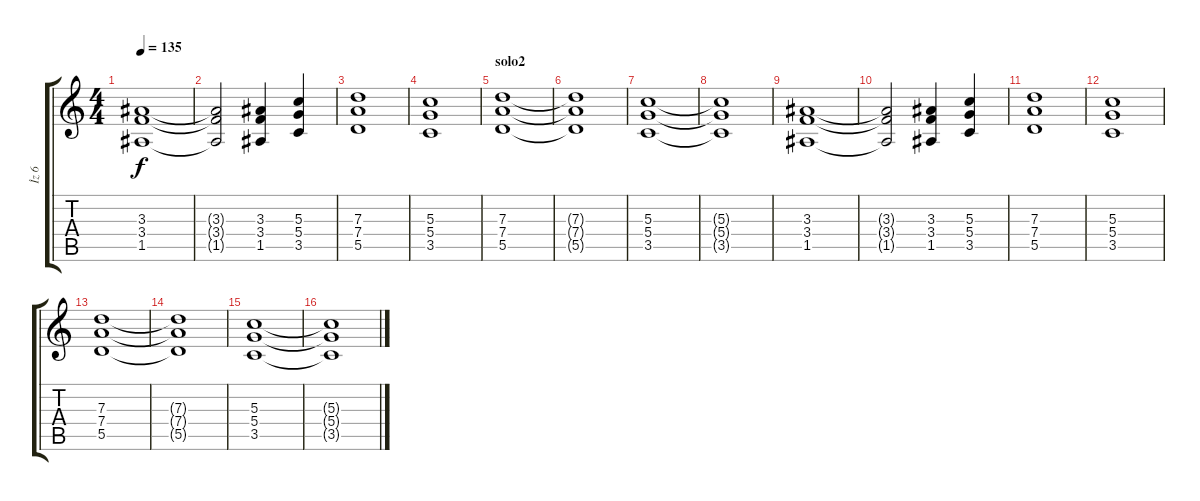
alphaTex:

\track ("İz 6" "İz 6") {instrument distortionguitar}
\staff {score tabs}
\tuning (E4 B3 G3 D3 A2 E2) {hide}
\ts (4 4)
\tempo 135
\clef g2
\ks c
(3.3 3.4 1.5).1{dy f} |
(3.3{t} 3.4{t} 1.5{t}).2 (3.3 3.4 1.5).4 (5.3 5.4 3.5).4 |
(7.3 7.4 5.5).1 |
(5.3 5.4 3.5).1 |
\section ("" "solo2")
(7.3 7.4 5.5).1 |
(7.3{t} 7.4{t} 5.5{t}).1 |
(5.3 5.4 3.5).1 |
(5.3{t} 5.4{t} 3.5{t}).1 |
(3.3 3.4 1.5).1 |
(3.3{t} 3.4{t} 1.5{t}).2 (3.3 3.4 1.5).4 (5.3 5.4 3.5).4 |
(7.3 7.4 5.5).1 |
(5.3 5.4 3.5).1 |
(7.3 7.4 5.5).1{volume 9} |
(7.3{t} 7.4{t} 5.5{t}).1 |
(5.3 5.4 3.5).1 |
(5.3{t} 5.4{t} 3.5{t}).1
